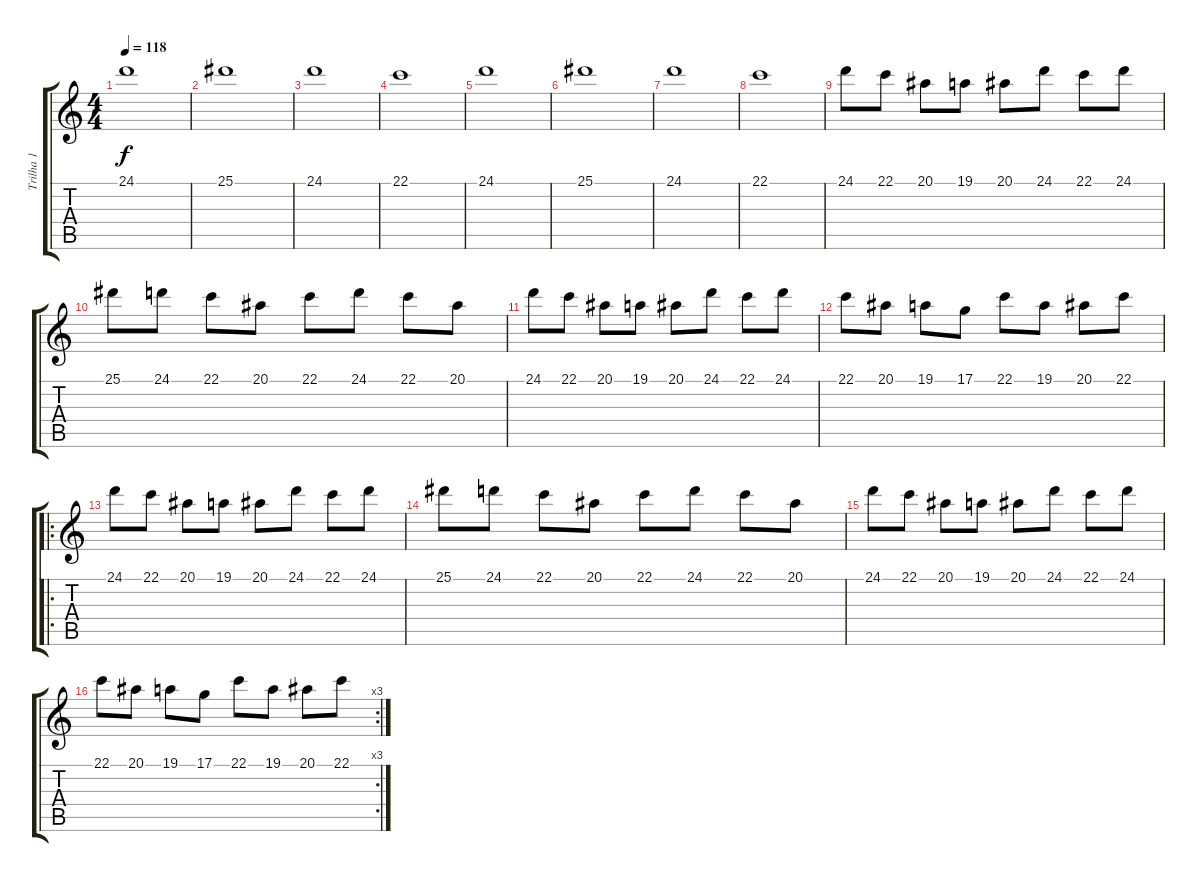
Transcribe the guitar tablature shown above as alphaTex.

\track ("Trilha 1" "Trilha 1") {instrument glockenspiel}
\staff {score tabs}
\tuning (D4 A3 F3 C3 G2 D2) {hide}
\ts (4 4)
\tempo 118
\clef g2
\ks c
24.1.1{dy f} |
25.1.1 |
24.1.1 |
22.1.1 |
24.1.1 |
25.1.1 |
24.1.1 |
22.1.1 |
24.1.8 22.1.8 20.1.8 19.1.8 20.1.8 24.1.8 22.1.8 24.1.8 |
25.1.8 24.1.8 22.1.8 20.1.8 22.1.8 24.1.8 22.1.8 20.1.8 |
24.1.8 22.1.8 20.1.8 19.1.8 20.1.8 24.1.8 22.1.8 24.1.8 |
22.1.8 20.1.8 19.1.8 17.1.8 22.1.8 19.1.8 20.1.8 22.1.8 |
\ro
24.1.8 22.1.8 20.1.8 19.1.8 20.1.8 24.1.8 22.1.8 24.1.8 |
25.1.8 24.1.8 22.1.8 20.1.8 22.1.8 24.1.8 22.1.8 20.1.8 |
24.1.8 22.1.8 20.1.8 19.1.8 20.1.8 24.1.8 22.1.8 24.1.8 |
\rc 3
22.1.8 20.1.8 19.1.8 17.1.8 22.1.8 19.1.8 20.1.8 22.1.8
